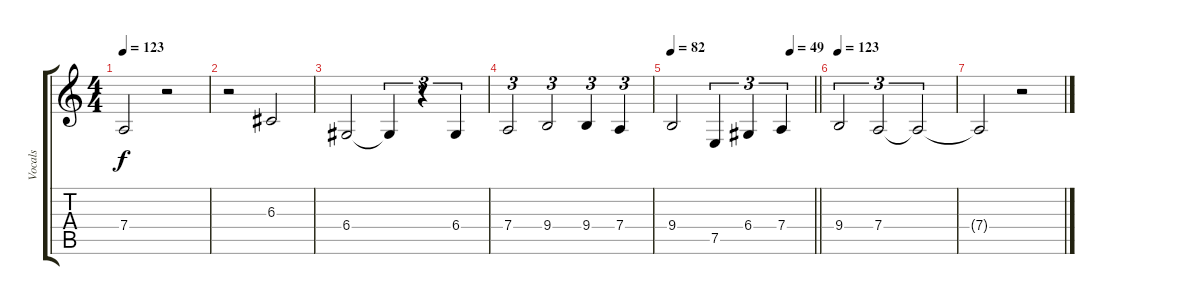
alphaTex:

\track ("Vocals" "Vocals") {instrument altosax}
\staff {score tabs}
\tuning (E4 B3 G3 D3 A2 E2) {hide}
\ts (4 4)
\tempo 123
\clef g2
\ks c
7.4.2{dy f} r.2 |
r.2 6.3.2 |
6.4.2 6.4{t}.4{tu (3 2)} r.4{tu (3 2)} 6.4.4{tu (3 2)} |
7.4.2{tu (3 2)} 9.4.2{tu (3 2)} 9.4.4{tu (3 2)} 7.4.4{tu (3 2)} |
\tempo 82
\tempo (49 0.8333333333333334)
\barLineRight lightlight
9.4.2 7.5.4{tu (3 2)} 6.4.4{tu (3 2)} 7.4.4{tu (3 2)} |
\tempo 123
9.4.2{tu (3 2)} 7.4.2{tu (3 2)} 7.4{t}.2{tu (3 2)} |
7.4{t}.2 r.2
